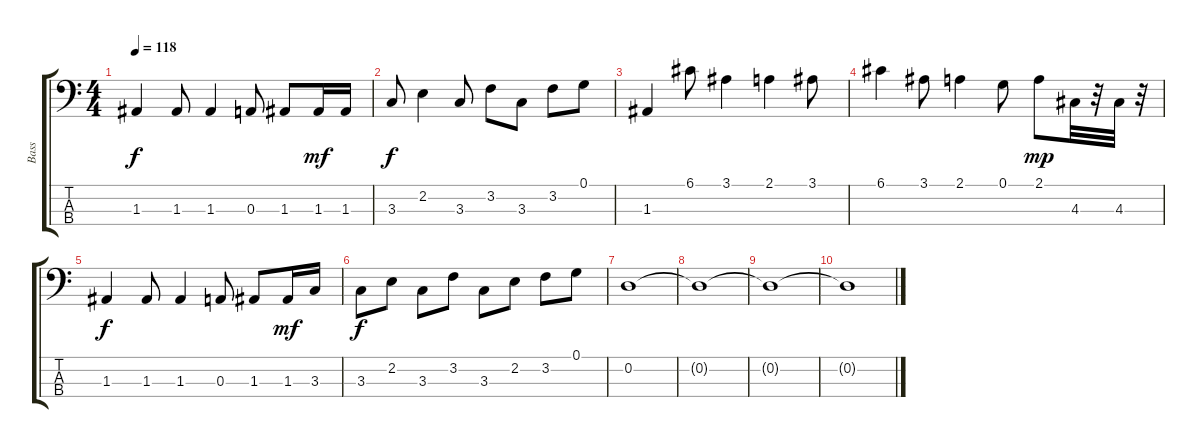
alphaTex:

\track ("Bass" "Bass") {instrument electricbasspick}
\staff {score tabs}
\tuning (G2 D2 A1 E1) {hide}
\ts (4 4)
\tempo 118
\clef f4
\ks c
1.3.4{dy f} 1.3.8 1.3.4 0.3.8 1.3.8 1.3.16{dy mf} 1.3.16 |
3.3.8{dy f} 2.2.4 3.3.8 3.2.8 3.3.8 3.2.8 0.1.8 |
1.3.4 6.1.8 3.1.4 2.1.4 3.1.8 |
6.1.4 3.1.8 2.1.4 0.1.8 2.1.8{dy mp} 4.3.32 r.32 4.3.32 r.32 |
1.3.4{dy f} 1.3.8 1.3.4 0.3.8 1.3.8 1.3.16{dy mf} 3.3.16 |
3.3.8{dy f} 2.2.8 3.3.8 3.2.8 3.3.8 2.2.8 3.2.8 0.1.8 |
0.2.1 |
0.2{t}.1 |
0.2{t}.1 |
0.2{t}.1
